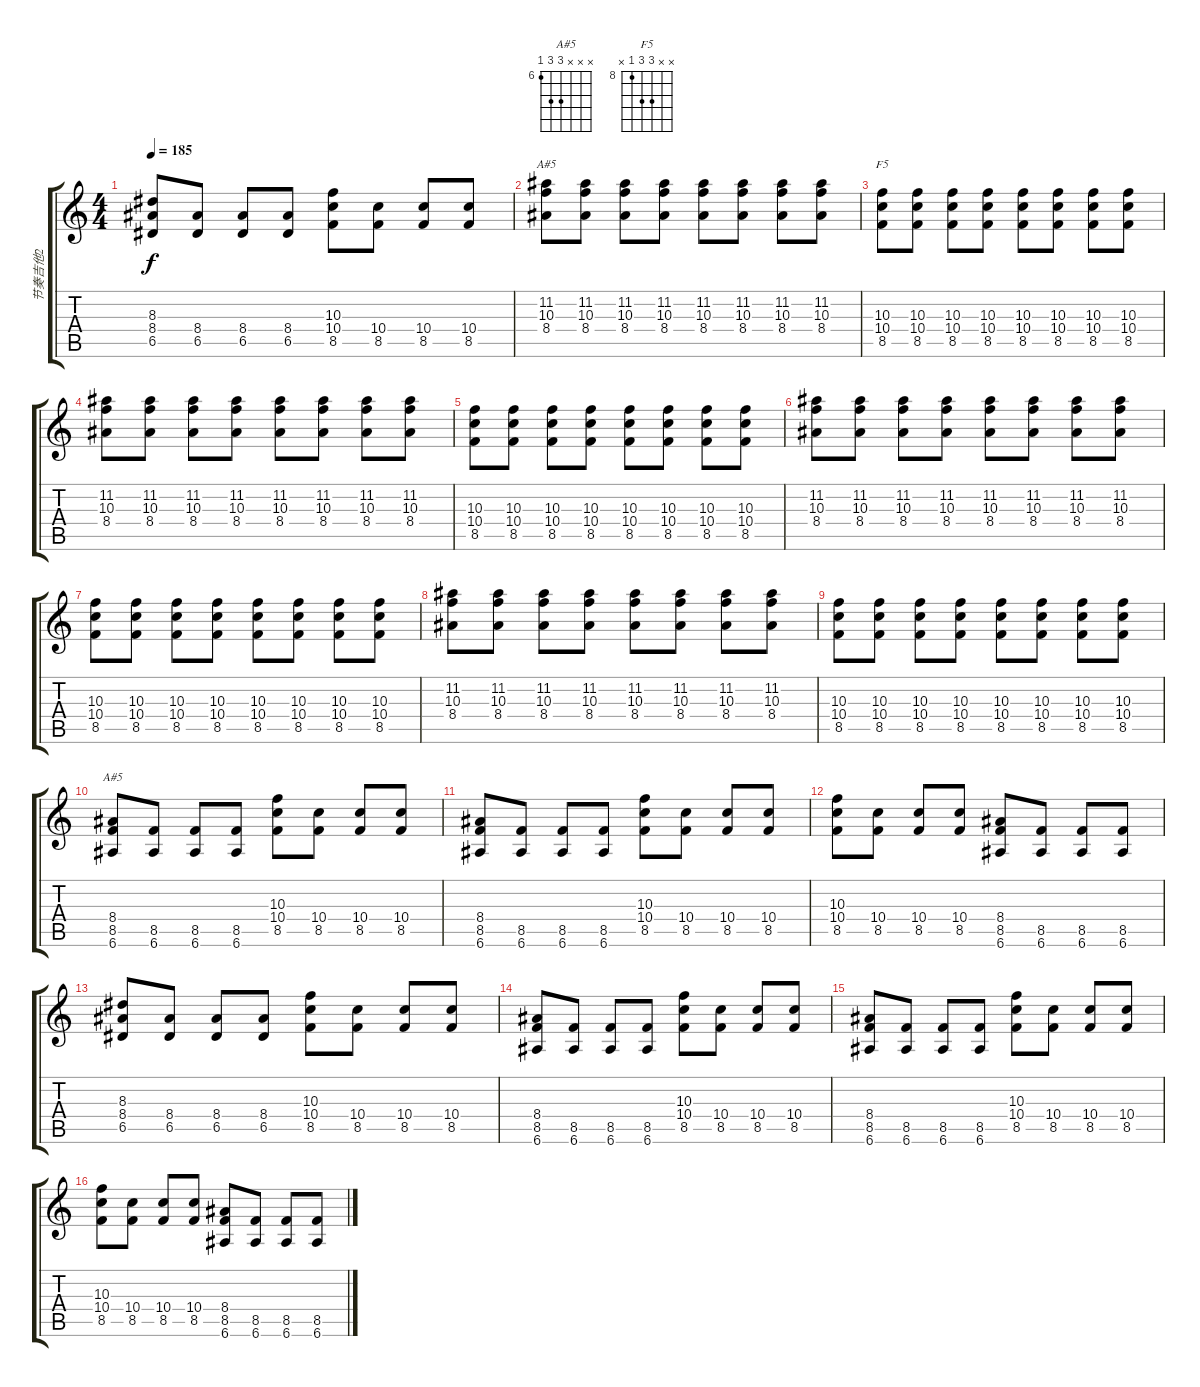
\track ("节奏吉他2" "节奏吉他2") {instrument overdrivenguitar}
\staff {score tabs}
\tuning (E4 B3 G3 D3 A2 E2) {hide}
\chord ("A#5" x 11 10 8 x x) {firstfret 8}
\chord ("F5" x x 10 10 8 x) {firstfret 8}
\chord ("A#5" x x x 8 8 6) {firstfret 6}
\ts (4 4)
\tempo 185
\clef g2
\ks c
(8.3 8.4 6.5).8{dy f} (8.4 6.5).8 (8.4 6.5).8 (8.4 6.5).8 (10.3 10.4 8.5).8 (10.4 8.5).8 (10.4 8.5).8 (10.4 8.5).8 |
(11.2 10.3 8.4).8{ch "A#5"} (11.2 10.3 8.4).8 (11.2 10.3 8.4).8 (11.2 10.3 8.4).8 (11.2 10.3 8.4).8 (11.2 10.3 8.4).8 (11.2 10.3 8.4).8 (11.2 10.3 8.4).8 |
(10.3 10.4 8.5).8{ch "F5"} (10.3 10.4 8.5).8 (10.3 10.4 8.5).8 (10.3 10.4 8.5).8 (10.3 10.4 8.5).8 (10.3 10.4 8.5).8 (10.3 10.4 8.5).8 (10.3 10.4 8.5).8 |
(11.2 10.3 8.4).8 (11.2 10.3 8.4).8 (11.2 10.3 8.4).8 (11.2 10.3 8.4).8 (11.2 10.3 8.4).8 (11.2 10.3 8.4).8 (11.2 10.3 8.4).8 (11.2 10.3 8.4).8 |
(10.3 10.4 8.5).8 (10.3 10.4 8.5).8 (10.3 10.4 8.5).8 (10.3 10.4 8.5).8 (10.3 10.4 8.5).8 (10.3 10.4 8.5).8 (10.3 10.4 8.5).8 (10.3 10.4 8.5).8 |
(11.2 10.3 8.4).8 (11.2 10.3 8.4).8 (11.2 10.3 8.4).8 (11.2 10.3 8.4).8 (11.2 10.3 8.4).8 (11.2 10.3 8.4).8 (11.2 10.3 8.4).8 (11.2 10.3 8.4).8 |
(10.3 10.4 8.5).8 (10.3 10.4 8.5).8 (10.3 10.4 8.5).8 (10.3 10.4 8.5).8 (10.3 10.4 8.5).8 (10.3 10.4 8.5).8 (10.3 10.4 8.5).8 (10.3 10.4 8.5).8 |
(11.2 10.3 8.4).8 (11.2 10.3 8.4).8 (11.2 10.3 8.4).8 (11.2 10.3 8.4).8 (11.2 10.3 8.4).8 (11.2 10.3 8.4).8 (11.2 10.3 8.4).8 (11.2 10.3 8.4).8 |
(10.3 10.4 8.5).8 (10.3 10.4 8.5).8 (10.3 10.4 8.5).8 (10.3 10.4 8.5).8 (10.3 10.4 8.5).8 (10.3 10.4 8.5).8 (10.3 10.4 8.5).8 (10.3 10.4 8.5).8 |
(8.4 8.5 6.6).8{ch "A#5"} (8.5 6.6).8 (8.5 6.6).8 (8.5 6.6).8 (10.3 10.4 8.5).8 (10.4 8.5).8 (10.4 8.5).8 (10.4 8.5).8 |
(8.4 8.5 6.6).8 (8.5 6.6).8 (8.5 6.6).8 (8.5 6.6).8 (10.3 10.4 8.5).8 (10.4 8.5).8 (10.4 8.5).8 (10.4 8.5).8 |
(10.3 10.4 8.5).8 (10.4 8.5).8 (10.4 8.5).8 (10.4 8.5).8 (8.4 8.5 6.6).8 (8.5 6.6).8 (8.5 6.6).8 (8.5 6.6).8 |
(8.3 8.4 6.5).8 (8.4 6.5).8 (8.4 6.5).8 (8.4 6.5).8 (10.3 10.4 8.5).8 (10.4 8.5).8 (10.4 8.5).8 (10.4 8.5).8 |
(8.4 8.5 6.6).8 (8.5 6.6).8 (8.5 6.6).8 (8.5 6.6).8 (10.3 10.4 8.5).8 (10.4 8.5).8 (10.4 8.5).8 (10.4 8.5).8 |
(8.4 8.5 6.6).8 (8.5 6.6).8 (8.5 6.6).8 (8.5 6.6).8 (10.3 10.4 8.5).8 (10.4 8.5).8 (10.4 8.5).8 (10.4 8.5).8 |
(10.3 10.4 8.5).8 (10.4 8.5).8 (10.4 8.5).8 (10.4 8.5).8 (8.4 8.5 6.6).8 (8.5 6.6).8 (8.5 6.6).8 (8.5 6.6).8
